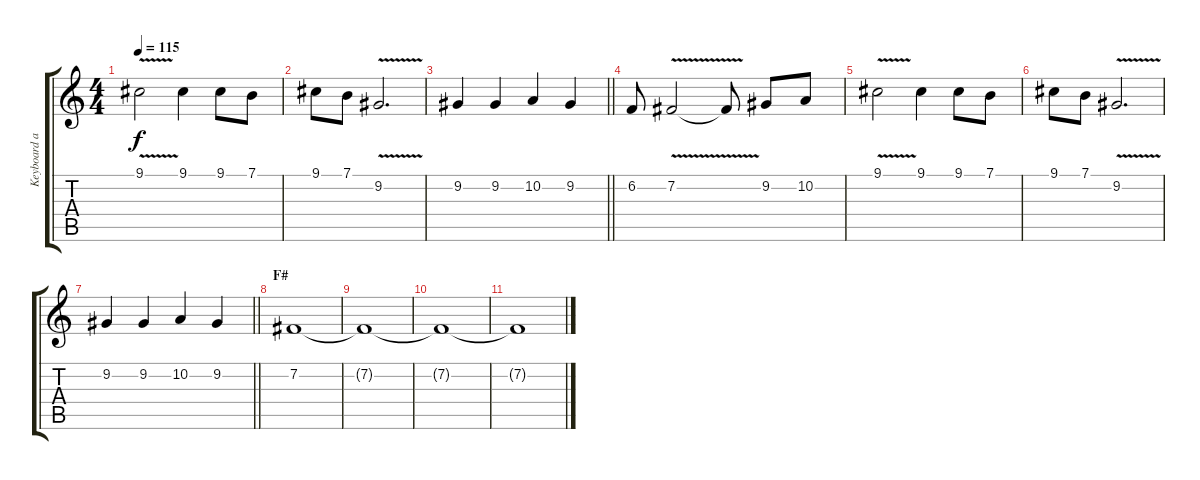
\track ("Keyboard and High strings" "Keyboard a") {instrument stringensemble1}
\staff {score tabs}
\tuning (E4 B3 G3 D3 A2 E2) {hide}
\ts (4 4)
\tempo 115
\clef g2
\ks c
9.1{v}.2{dy f} 9.1.4 9.1.8 7.1.8 |
9.1.8 7.1.8 9.2{v}.2{d} |
\barLineRight lightlight
9.2.4 9.2.4 10.2.4 9.2.4 |
6.2.8 7.2{v}.2 7.2{t}.8 9.2.8 10.2.8 |
9.1{v}.2 9.1.4 9.1.8 7.1.8 |
9.1.8 7.1.8 9.2{v}.2{d} |
\barLineRight lightlight
9.2.4 9.2.4 10.2.4 9.2.4 |
\section ("" "F#")
7.2.1 |
7.2{t}.1 |
7.2{t}.1 |
7.2{t}.1
